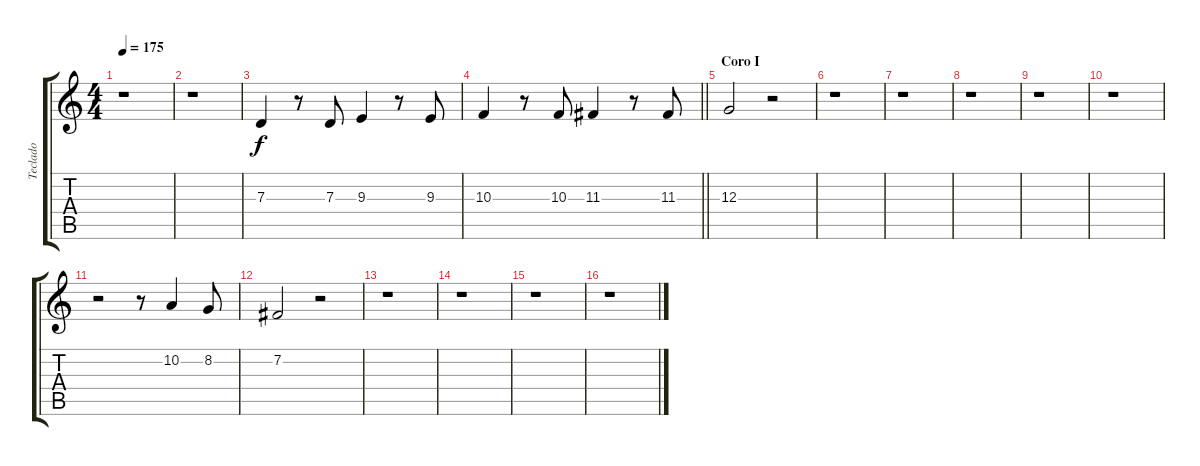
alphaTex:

\track ("Teclado" "Teclado") {instrument lead2sawtooth}
\staff {score tabs}
\tuning (E4 B3 G3 D3 A2 E2) {hide}
\ts (4 4)
\tempo 175
\clef g2
\ks c
r.1{dy f} |
r.1 |
7.3.4 r.8 7.3.8 9.3.4 r.8 9.3.8 |
\barLineRight lightlight
10.3.4 r.8 10.3.8 11.3.4 r.8 11.3.8 |
\section ("" "Coro I")
12.3.2 r.2 |
r.1 |
r.1 |
r.1 |
r.1 |
r.1 |
r.2 r.8 10.2.4 8.2.8 |
7.2.2 r.2 |
r.1 |
r.1 |
r.1 |
r.1
